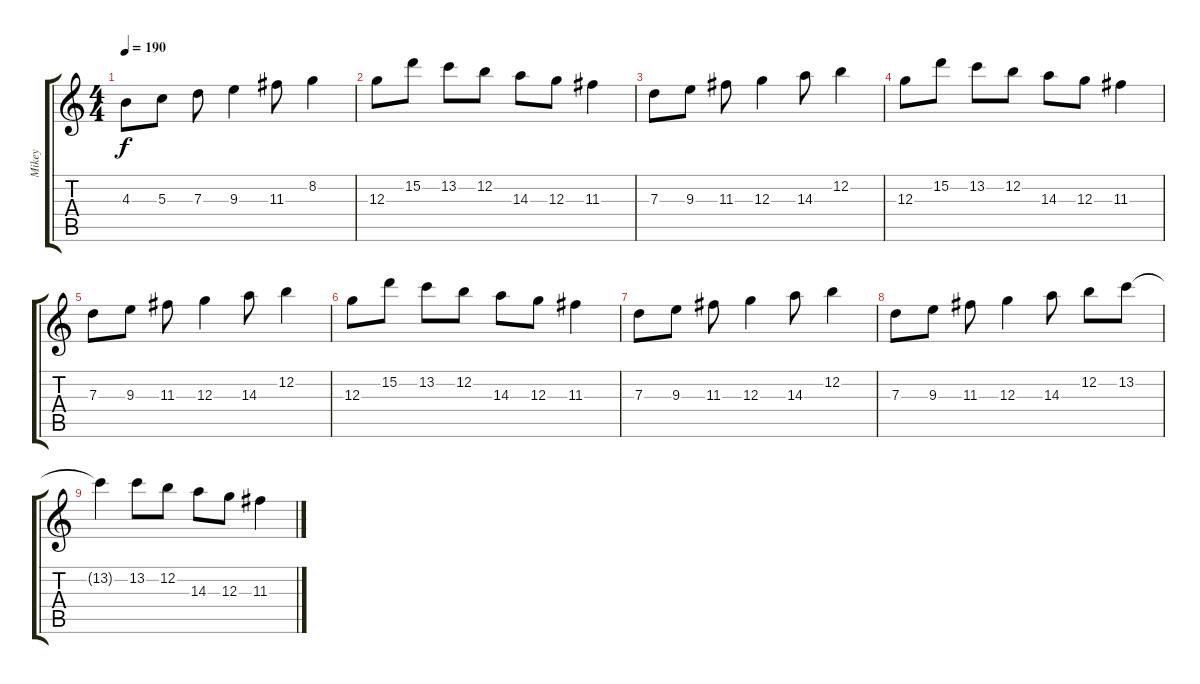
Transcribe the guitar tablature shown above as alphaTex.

\track ("Mikey" "Mikey") {instrument overdrivenguitar}
\staff {score tabs}
\tuning (E4 B3 G3 D3 A2 E2) {hide}
\ts (4 4)
\tempo 190
\clef g2
\ks c
4.3.8{dy f} 5.3.8 7.3.8 9.3.4 11.3.8 8.2.4 |
12.3.8 15.2.8 13.2.8 12.2.8 14.3.8 12.3.8 11.3.4 |
7.3.8 9.3.8 11.3.8 12.3.4 14.3.8 12.2.4 |
12.3.8 15.2.8 13.2.8 12.2.8 14.3.8 12.3.8 11.3.4 |
7.3.8 9.3.8 11.3.8 12.3.4 14.3.8 12.2.4 |
12.3.8 15.2.8 13.2.8 12.2.8 14.3.8 12.3.8 11.3.4 |
7.3.8 9.3.8 11.3.8 12.3.4 14.3.8 12.2.4 |
7.3.8 9.3.8 11.3.8 12.3.4 14.3.8 12.2.8 13.2.8 |
13.2{t}.4 13.2.8 12.2.8 14.3.8 12.3.8 11.3.4
